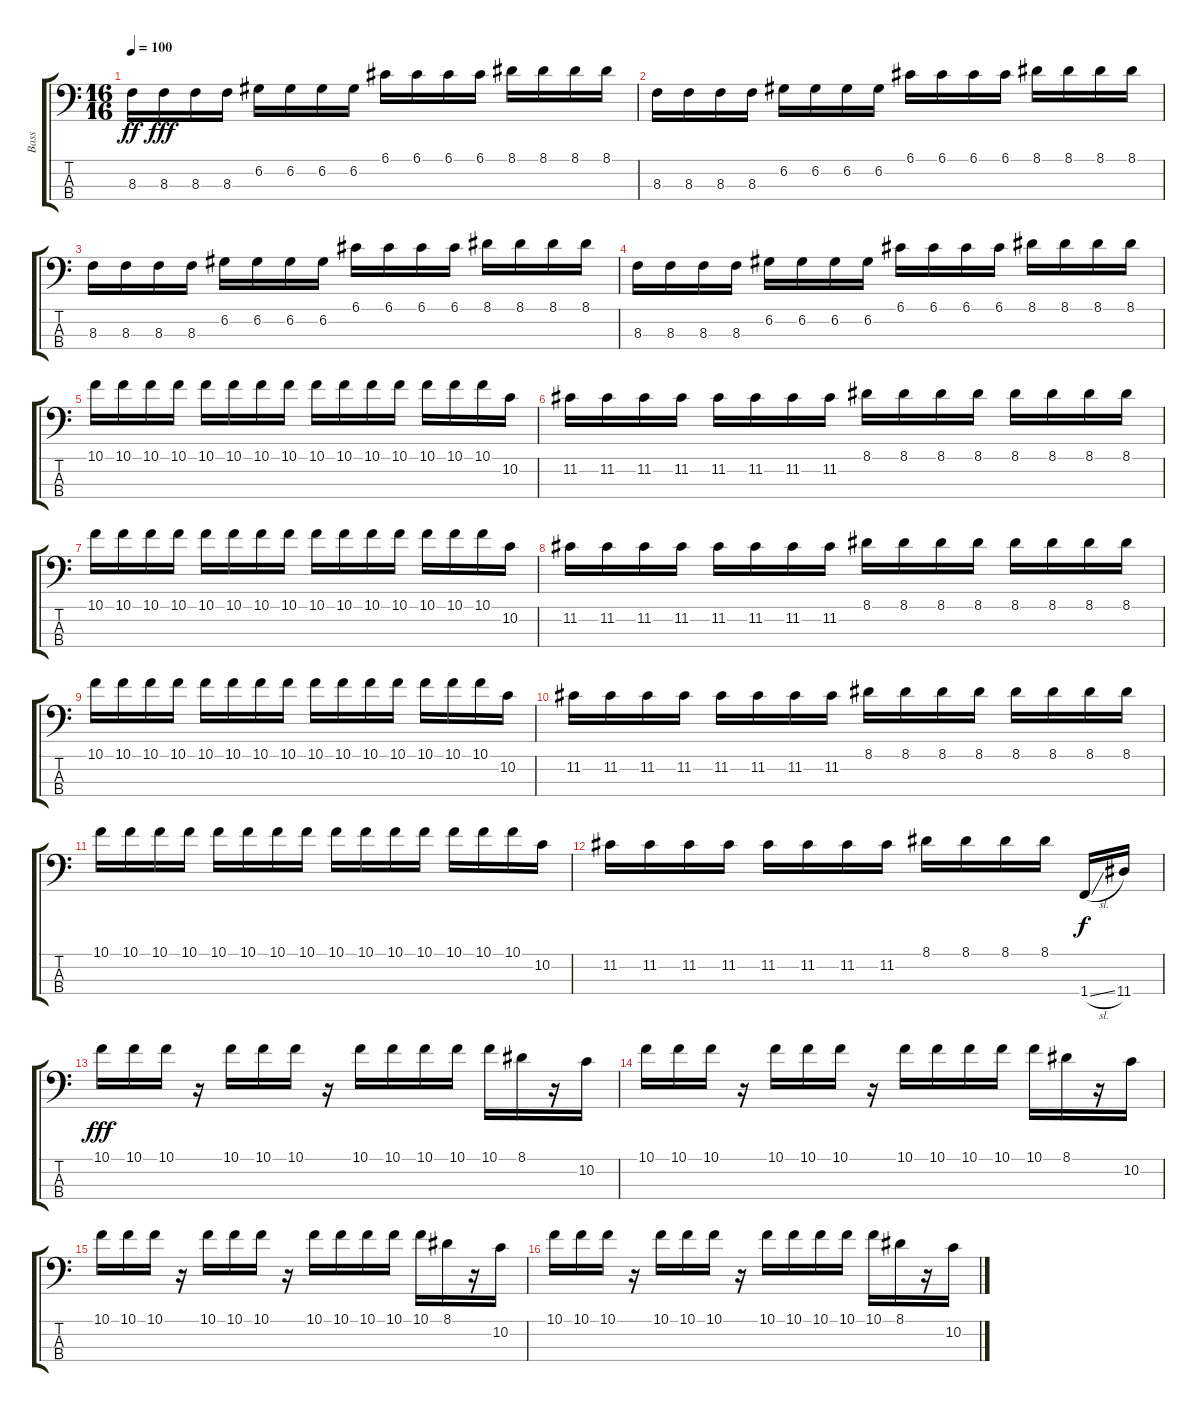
\track ("Bass" "Bass") {instrument electricbasspick}
\staff {score tabs}
\tuning (G2 D2 A1 E1) {hide}
\ts (16 16)
\tempo 100
\clef f4
\ks aminor
8.3.16{dy ff} 8.3.16{dy fff} 8.3.16 8.3.16 6.2.16 6.2.16 6.2.16 6.2.16 6.1.16 6.1.16 6.1.16 6.1.16 8.1.16 8.1.16 8.1.16 8.1.16 |
8.3.16 8.3.16 8.3.16 8.3.16 6.2.16 6.2.16 6.2.16 6.2.16 6.1.16 6.1.16 6.1.16 6.1.16 8.1.16 8.1.16 8.1.16 8.1.16 |
8.3.16 8.3.16 8.3.16 8.3.16 6.2.16 6.2.16 6.2.16 6.2.16 6.1.16 6.1.16 6.1.16 6.1.16 8.1.16 8.1.16 8.1.16 8.1.16 |
8.3.16 8.3.16 8.3.16 8.3.16 6.2.16 6.2.16 6.2.16 6.2.16 6.1.16 6.1.16 6.1.16 6.1.16 8.1.16 8.1.16 8.1.16 8.1.16 |
10.1.16 10.1.16 10.1.16 10.1.16 10.1.16 10.1.16 10.1.16 10.1.16 10.1.16 10.1.16 10.1.16 10.1.16 10.1.16 10.1.16 10.1.16 10.2.16 |
11.2.16 11.2.16 11.2.16 11.2.16 11.2.16 11.2.16 11.2.16 11.2.16 8.1.16 8.1.16 8.1.16 8.1.16 8.1.16 8.1.16 8.1.16 8.1.16 |
10.1.16 10.1.16 10.1.16 10.1.16 10.1.16 10.1.16 10.1.16 10.1.16 10.1.16 10.1.16 10.1.16 10.1.16 10.1.16 10.1.16 10.1.16 10.2.16 |
11.2.16 11.2.16 11.2.16 11.2.16 11.2.16 11.2.16 11.2.16 11.2.16 8.1.16 8.1.16 8.1.16 8.1.16 8.1.16 8.1.16 8.1.16 8.1.16 |
10.1.16 10.1.16 10.1.16 10.1.16 10.1.16 10.1.16 10.1.16 10.1.16 10.1.16 10.1.16 10.1.16 10.1.16 10.1.16 10.1.16 10.1.16 10.2.16 |
11.2.16 11.2.16 11.2.16 11.2.16 11.2.16 11.2.16 11.2.16 11.2.16 8.1.16 8.1.16 8.1.16 8.1.16 8.1.16 8.1.16 8.1.16 8.1.16 |
10.1.16 10.1.16 10.1.16 10.1.16 10.1.16 10.1.16 10.1.16 10.1.16 10.1.16 10.1.16 10.1.16 10.1.16 10.1.16 10.1.16 10.1.16 10.2.16 |
11.2.16 11.2.16 11.2.16 11.2.16 11.2.16 11.2.16 11.2.16 11.2.16 8.1.16 8.1.16 8.1.16 8.1.16 1.4{sl}.16{dy f} 11.4.16 |
10.1.16{dy fff} 10.1.16 10.1.16 r.16 10.1.16 10.1.16 10.1.16 r.16 10.1.16 10.1.16 10.1.16 10.1.16 10.1.16 8.1.16 r.16 10.2.16 |
10.1.16 10.1.16 10.1.16 r.16 10.1.16 10.1.16 10.1.16 r.16 10.1.16 10.1.16 10.1.16 10.1.16 10.1.16 8.1.16 r.16 10.2.16 |
10.1.16 10.1.16 10.1.16 r.16 10.1.16 10.1.16 10.1.16 r.16 10.1.16 10.1.16 10.1.16 10.1.16 10.1.16 8.1.16 r.16 10.2.16 |
10.1.16 10.1.16 10.1.16 r.16 10.1.16 10.1.16 10.1.16 r.16 10.1.16 10.1.16 10.1.16 10.1.16 10.1.16 8.1.16 r.16 10.2.16
